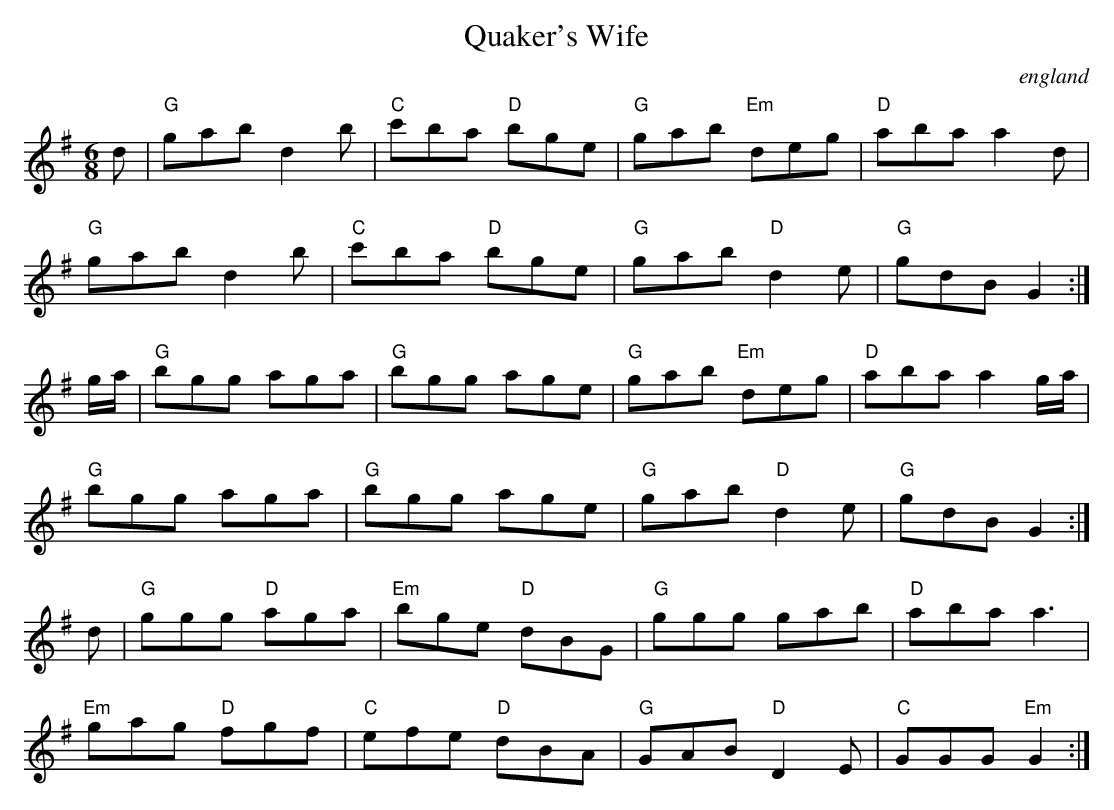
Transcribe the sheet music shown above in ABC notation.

X:1
T:Quaker's Wife
O:england
M:6/8
K:G
d|"G"gab d2b|"C"c'ba "D"bge|"G"gab "Em"deg|"D"aba a2d|
"G"gab d2b|"C"c'ba "D"bge|"G"gab "D"d2e|"G"gdB G2:|
g/2a/2|"G"bgg aga|"G"bgg age|"G"gab "Em"deg|"D"aba a2g/2a/2|
"G"bgg aga|"G"bgg age|"G"gab "D"d2e|"G"gdB G2:|
d|"G"ggg "D"aga|"Em"bge "D"dBG|"G"ggg gab|"D"aba a3|
"Em"gag "D"fgf|"C"efe "D"dBA|"G"GAB "D"D2E|"C"GGG "Em"G2:|
